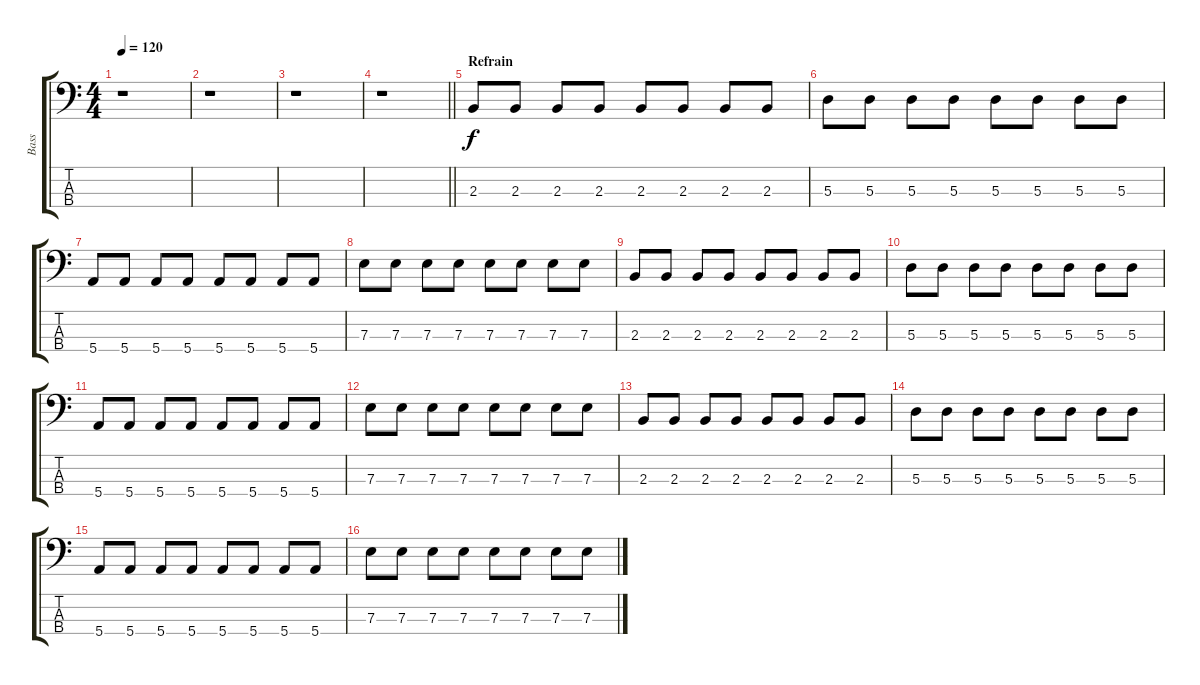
\track ("Bass" "Bass") {instrument electricbassfinger}
\staff {score tabs}
\tuning (G2 D2 A1 E1) {hide}
\ts (4 4)
\tempo 120
\clef f4
\ks c
r.1{dy f} |
r.1 |
r.1 |
\barLineRight lightlight
r.1 |
\section ("" "Refrain")
2.3.8 2.3.8 2.3.8 2.3.8 2.3.8 2.3.8 2.3.8 2.3.8 |
5.3.8 5.3.8 5.3.8 5.3.8 5.3.8 5.3.8 5.3.8 5.3.8 |
5.4.8 5.4.8 5.4.8 5.4.8 5.4.8 5.4.8 5.4.8 5.4.8 |
7.3.8 7.3.8 7.3.8 7.3.8 7.3.8 7.3.8 7.3.8 7.3.8 |
2.3.8 2.3.8 2.3.8 2.3.8 2.3.8 2.3.8 2.3.8 2.3.8 |
5.3.8 5.3.8 5.3.8 5.3.8 5.3.8 5.3.8 5.3.8 5.3.8 |
5.4.8 5.4.8 5.4.8 5.4.8 5.4.8 5.4.8 5.4.8 5.4.8 |
7.3.8 7.3.8 7.3.8 7.3.8 7.3.8 7.3.8 7.3.8 7.3.8 |
2.3.8 2.3.8 2.3.8 2.3.8 2.3.8 2.3.8 2.3.8 2.3.8 |
5.3.8 5.3.8 5.3.8 5.3.8 5.3.8 5.3.8 5.3.8 5.3.8 |
5.4.8 5.4.8 5.4.8 5.4.8 5.4.8 5.4.8 5.4.8 5.4.8 |
7.3.8 7.3.8 7.3.8 7.3.8 7.3.8 7.3.8 7.3.8 7.3.8
